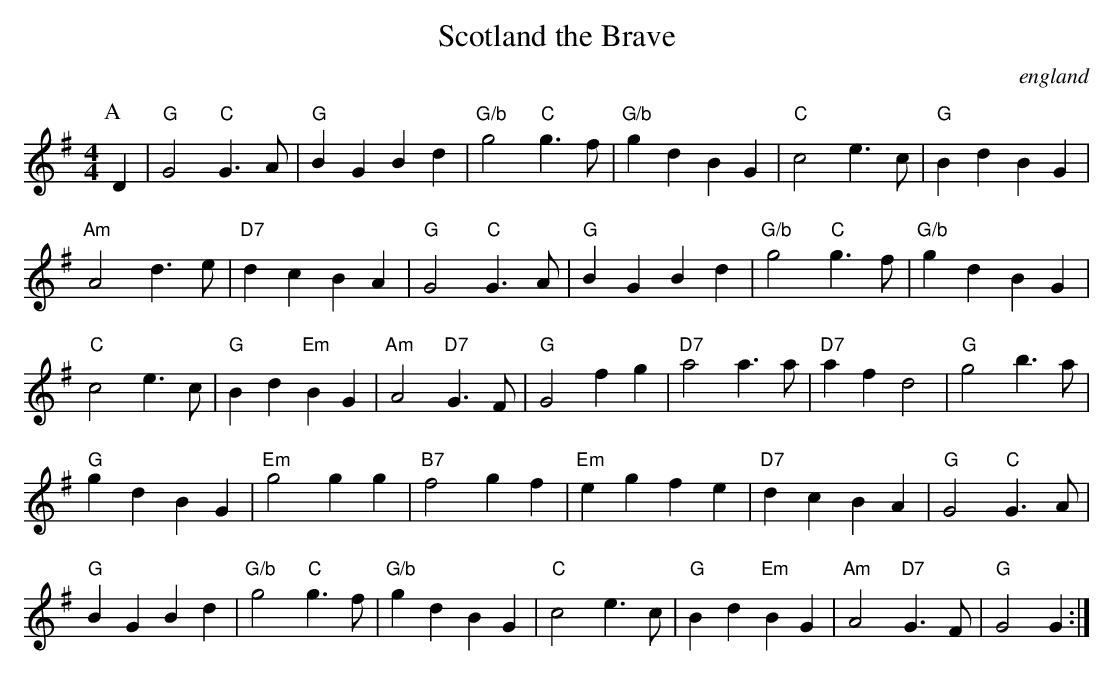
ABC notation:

X:1
T:Scotland the Brave
O:england
M:4/4
L:1/4
K:G
P:A
D|"G"G2 "C"G3/2A/2|"G"BG Bd|"G/b"g2 "C"g3/2f/2|"G/b"gd BG|"C"c2 e3/2c/2|\
"G"Bd BG|
"Am"A2 d3/2e/2|"D7"dc BA|"G"G2 "C"G3/2A/2|"G"BG Bd|"G/b"g2 "C"g3/2f/2|\
"G/b"gd BG|
"C"c2 e3/2c/2|"G"Bd "Em"BG|"Am"A2 "D7"G3/2F/2|"G"G2 fg|"D7"a2 a3/2a/2|\
"D7"af d2|"G"g2 b3/2a/2|
"G"gd BG|"Em"g2 gg|"B7"f2 gf|"Em"eg fe|"D7"dc BA|"G"G2 "C"G3/2A/2|
"G"BG Bd|"G/b"g2 "C"g3/2f/2|"G/b"gd BG|"C"c2 e3/2c/2|"G"Bd "Em"BG|\
"Am"A2 "D7"G3/2F/2|"G"G2 G:|
